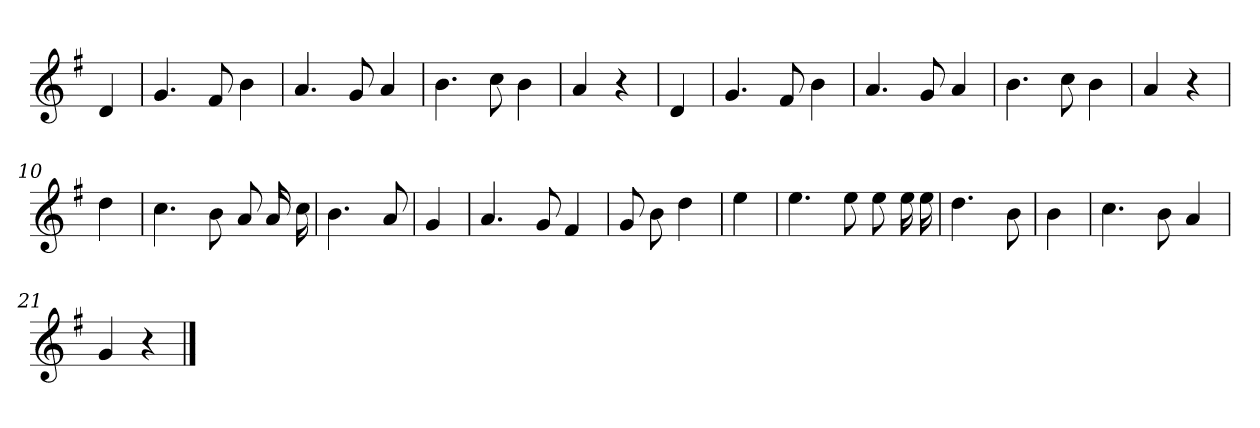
**kern
*part1
*staff1
*clefG2
*k[f#]
*G:
=
4d
=1
4.g
8f#
4b
=2
4.a
8g
4a
=3
4.b
8cc
4b
=4
4a
4r
=5
4d
=6
4.g
8f#
4b
=7
4.a
8g
4a
=8
4.b
8cc
4b
=9
4a
4r
=10
4dd
=11
4.cc
8b
8a
16a
16cc
=12
4.b
8a
=13
4g
=14
4.a
8g
4f#
=15
8g
8b
4dd
=16
4ee
=17
4.ee
8ee
8ee
16ee
16ee
=18
4.dd
8b
=19
4b
=20
4.cc
8b
4a
=21
4g
4r
==
*-
